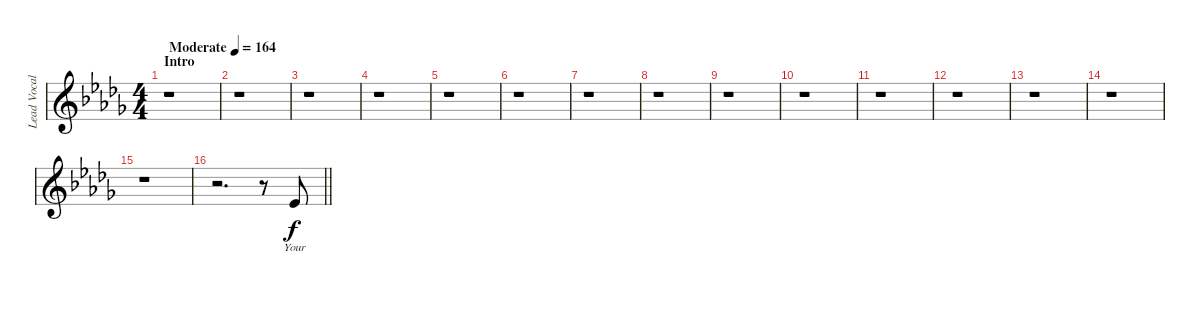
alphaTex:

\track ("Lead Vocals" "Lead Vocal") {instrument lead6voice}
\staff {score}
\tuning (Eb4 Bb3 Gb3 Db3 Ab2 Db2) {hide}
\ts (4 4)
\section ("" "Intro")
\tempo (164 "Moderate")
\clef g2
\ks db
r.1{dy f instrument lead6voice} |
r.1 |
r.1 |
r.1 |
r.1 |
r.1 |
r.1 |
r.1 |
r.1 |
r.1 |
r.1 |
r.1 |
r.1 |
r.1 |
r.1 |
\barLineRight lightlight
r.2{d} r.8 5.2.8{lyrics (0 "Your") lyrics (1 "") lyrics (2 "") lyrics (3 "") lyrics (4 "")}
